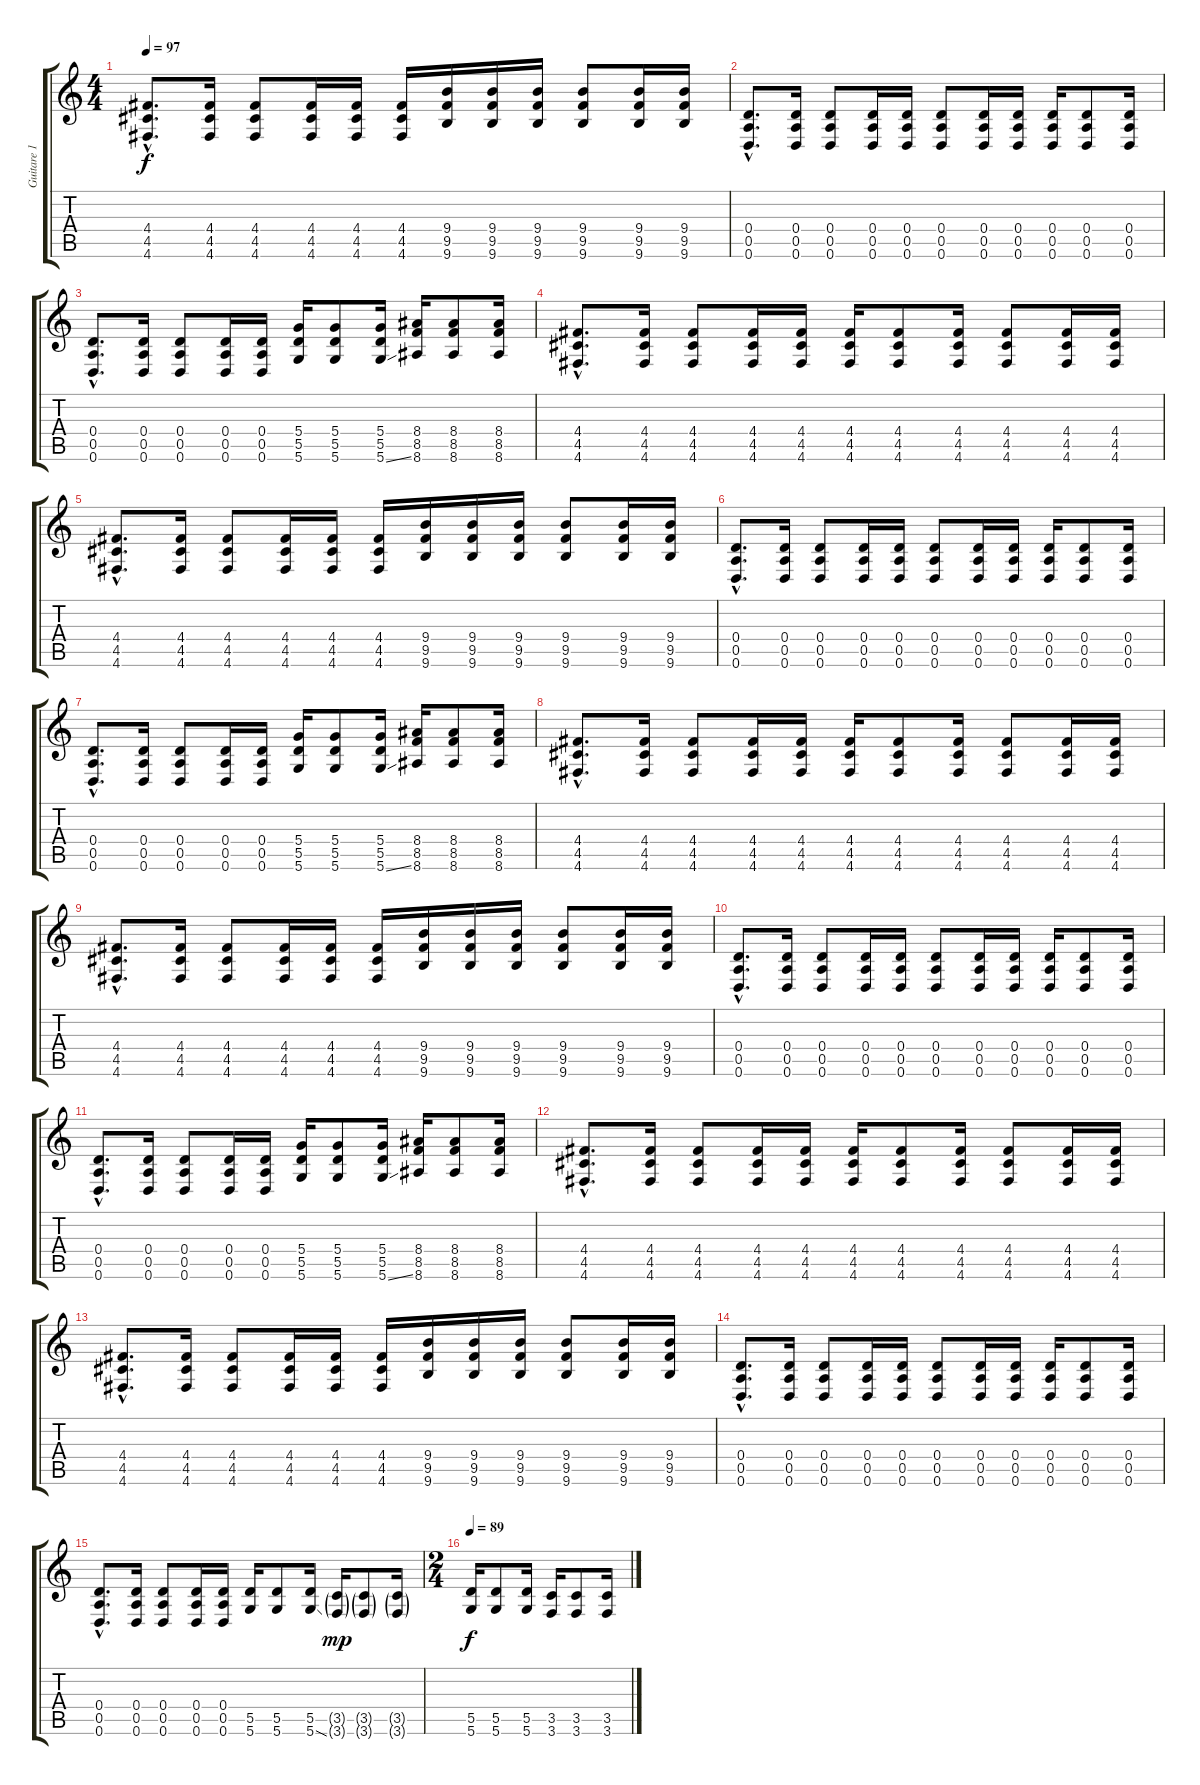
\track ("Guitare 1 - Terry" "Guitare 1 ") {instrument distortionguitar}
\staff {score tabs}
\tuning (E4 B3 G3 D3 A2 D2) {hide}
\ts (4 4)
\tempo 97
\clef g2
\ks c
(4.4{hac} 4.5{hac} 4.6{hac}).8{d dy f} (4.4 4.5 4.6).16 (4.4 4.5 4.6).8 (4.4 4.5 4.6).16 (4.4 4.5 4.6).16 (4.4 4.5 4.6).16 (9.4 9.5 9.6).16 (9.4 9.5 9.6).16 (9.4 9.5 9.6).16 (9.4 9.5 9.6).8 (9.4 9.5 9.6).16 (9.4 9.5 9.6).16 |
(0.4{hac} 0.5{hac} 0.6{hac}).8{d} (0.4 0.5 0.6).16 (0.4 0.5 0.6).8 (0.4 0.5 0.6).16 (0.4 0.5 0.6).16 (0.4 0.5 0.6).8 (0.4 0.5 0.6).16 (0.4 0.5 0.6).16 (0.4 0.5 0.6).16 (0.4 0.5 0.6).8 (0.4 0.5 0.6).16 |
(0.4{hac} 0.5{hac} 0.6{hac}).8{d} (0.4 0.5 0.6).16 (0.4 0.5 0.6).8 (0.4 0.5 0.6).16 (0.4 0.5 0.6).16 (5.4 5.5 5.6).16 (5.4 5.5 5.6).8 (5.4 5.5 5.6{ss}).16 (8.4 8.5 8.6).16 (8.4 8.5 8.6).8 (8.4 8.5 8.6).16 |
(4.4{hac} 4.5{hac} 4.6{hac}).8{d} (4.4 4.5 4.6).16 (4.4 4.5 4.6).8 (4.4 4.5 4.6).16 (4.4 4.5 4.6).16 (4.4 4.5 4.6).16 (4.4 4.5 4.6).8 (4.4 4.5 4.6).16 (4.4 4.5 4.6).8 (4.4 4.5 4.6).16 (4.4 4.5 4.6).16 |
(4.4{hac} 4.5{hac} 4.6{hac}).8{d} (4.4 4.5 4.6).16 (4.4 4.5 4.6).8 (4.4 4.5 4.6).16 (4.4 4.5 4.6).16 (4.4 4.5 4.6).16 (9.4 9.5 9.6).16 (9.4 9.5 9.6).16 (9.4 9.5 9.6).16 (9.4 9.5 9.6).8 (9.4 9.5 9.6).16 (9.4 9.5 9.6).16 |
(0.4{hac} 0.5{hac} 0.6{hac}).8{d} (0.4 0.5 0.6).16 (0.4 0.5 0.6).8 (0.4 0.5 0.6).16 (0.4 0.5 0.6).16 (0.4 0.5 0.6).8 (0.4 0.5 0.6).16 (0.4 0.5 0.6).16 (0.4 0.5 0.6).16 (0.4 0.5 0.6).8 (0.4 0.5 0.6).16 |
(0.4{hac} 0.5{hac} 0.6{hac}).8{d} (0.4 0.5 0.6).16 (0.4 0.5 0.6).8 (0.4 0.5 0.6).16 (0.4 0.5 0.6).16 (5.4 5.5 5.6).16 (5.4 5.5 5.6).8 (5.4 5.5 5.6{ss}).16 (8.4 8.5 8.6).16 (8.4 8.5 8.6).8 (8.4 8.5 8.6).16 |
(4.4{hac} 4.5{hac} 4.6{hac}).8{d} (4.4 4.5 4.6).16 (4.4 4.5 4.6).8 (4.4 4.5 4.6).16 (4.4 4.5 4.6).16 (4.4 4.5 4.6).16 (4.4 4.5 4.6).8 (4.4 4.5 4.6).16 (4.4 4.5 4.6).8 (4.4 4.5 4.6).16 (4.4 4.5 4.6).16 |
(4.4{hac} 4.5{hac} 4.6{hac}).8{d} (4.4 4.5 4.6).16 (4.4 4.5 4.6).8 (4.4 4.5 4.6).16 (4.4 4.5 4.6).16 (4.4 4.5 4.6).16 (9.4 9.5 9.6).16 (9.4 9.5 9.6).16 (9.4 9.5 9.6).16 (9.4 9.5 9.6).8 (9.4 9.5 9.6).16 (9.4 9.5 9.6).16 |
(0.4{hac} 0.5{hac} 0.6{hac}).8{d} (0.4 0.5 0.6).16 (0.4 0.5 0.6).8 (0.4 0.5 0.6).16 (0.4 0.5 0.6).16 (0.4 0.5 0.6).8 (0.4 0.5 0.6).16 (0.4 0.5 0.6).16 (0.4 0.5 0.6).16 (0.4 0.5 0.6).8 (0.4 0.5 0.6).16 |
(0.4{hac} 0.5{hac} 0.6{hac}).8{d} (0.4 0.5 0.6).16 (0.4 0.5 0.6).8 (0.4 0.5 0.6).16 (0.4 0.5 0.6).16 (5.4 5.5 5.6).16 (5.4 5.5 5.6).8 (5.4 5.5 5.6{ss}).16 (8.4 8.5 8.6).16 (8.4 8.5 8.6).8 (8.4 8.5 8.6).16 |
(4.4{hac} 4.5{hac} 4.6{hac}).8{d} (4.4 4.5 4.6).16 (4.4 4.5 4.6).8 (4.4 4.5 4.6).16 (4.4 4.5 4.6).16 (4.4 4.5 4.6).16 (4.4 4.5 4.6).8 (4.4 4.5 4.6).16 (4.4 4.5 4.6).8 (4.4 4.5 4.6).16 (4.4 4.5 4.6).16 |
(4.4{hac} 4.5{hac} 4.6{hac}).8{d} (4.4 4.5 4.6).16 (4.4 4.5 4.6).8 (4.4 4.5 4.6).16 (4.4 4.5 4.6).16 (4.4 4.5 4.6).16 (9.4 9.5 9.6).16 (9.4 9.5 9.6).16 (9.4 9.5 9.6).16 (9.4 9.5 9.6).8 (9.4 9.5 9.6).16 (9.4 9.5 9.6).16 |
(0.4{hac} 0.5{hac} 0.6{hac}).8{d} (0.4 0.5 0.6).16 (0.4 0.5 0.6).8 (0.4 0.5 0.6).16 (0.4 0.5 0.6).16 (0.4 0.5 0.6).8 (0.4 0.5 0.6).16 (0.4 0.5 0.6).16 (0.4 0.5 0.6).16 (0.4 0.5 0.6).8 (0.4 0.5 0.6).16 |
(0.4{hac} 0.5{hac} 0.6{hac}).8{d} (0.4 0.5 0.6).16 (0.4 0.5 0.6).8 (0.4 0.5 0.6).16 (0.4 0.5 0.6).16 (5.5 5.6).16 (5.5 5.6).8 (5.5 5.6{ss}).16 (3.5{g} 3.6{g}).16{dy mp} (3.5{g} 3.6{g}).8 (3.5{g} 3.6{g}).16 |
\ts (2 4)
\tempo 89
(5.5 5.6).16{dy f} (5.5 5.6).8 (5.5 5.6).16 (3.5 3.6).16 (3.5 3.6).8 (3.5 3.6).16
